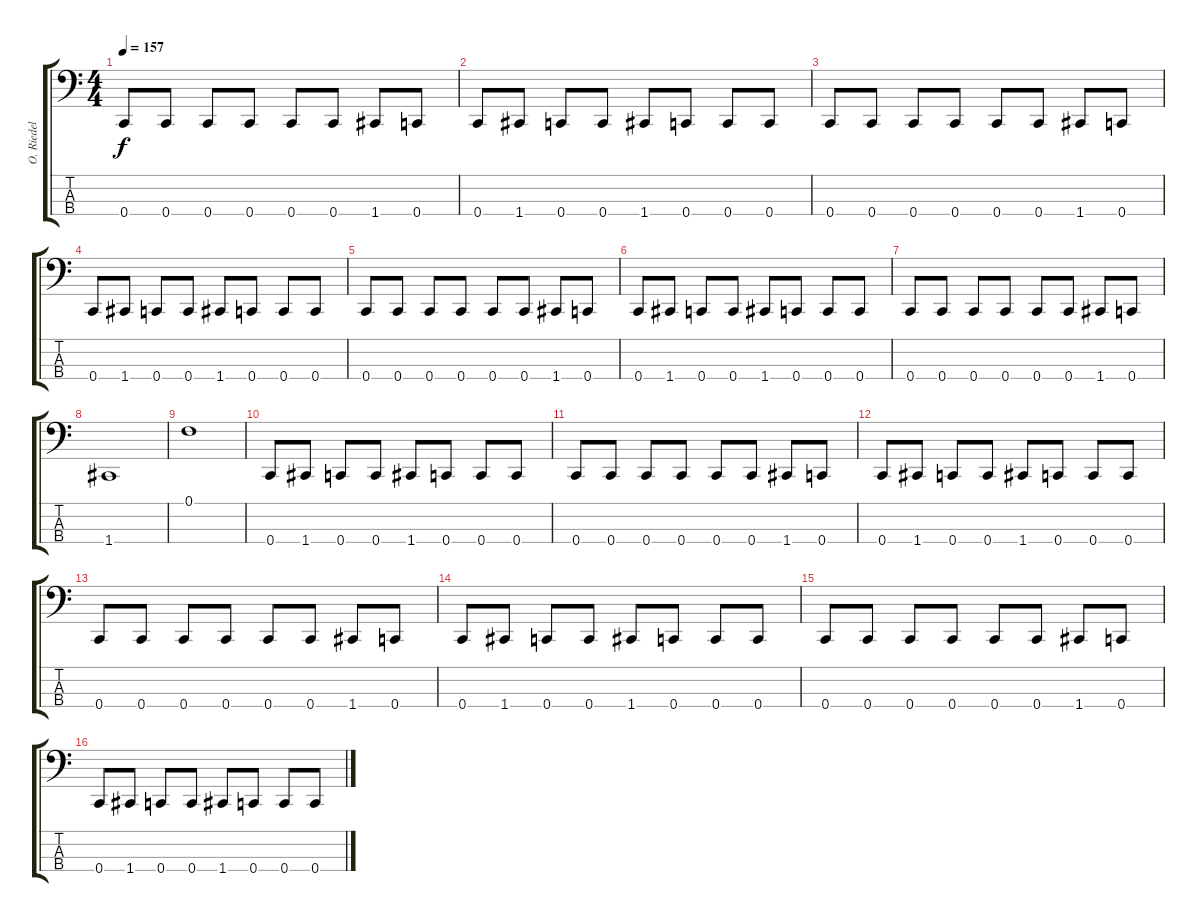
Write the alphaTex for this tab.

\track ("O. Riedel" "O. Riedel") {instrument electricbasspick}
\staff {score tabs}
\tuning (F2 C2 G1 C1) {hide}
\ts (4 4)
\tempo 157
\clef f4
\ks c
0.4.8{dy f} 0.4.8 0.4.8 0.4.8 0.4.8 0.4.8 1.4.8 0.4.8 |
0.4.8 1.4.8 0.4.8 0.4.8 1.4.8 0.4.8 0.4.8 0.4.8 |
0.4.8 0.4.8 0.4.8 0.4.8 0.4.8 0.4.8 1.4.8 0.4.8 |
0.4.8 1.4.8 0.4.8 0.4.8 1.4.8 0.4.8 0.4.8 0.4.8 |
0.4.8 0.4.8 0.4.8 0.4.8 0.4.8 0.4.8 1.4.8 0.4.8 |
0.4.8 1.4.8 0.4.8 0.4.8 1.4.8 0.4.8 0.4.8 0.4.8 |
0.4.8 0.4.8 0.4.8 0.4.8 0.4.8 0.4.8 1.4.8 0.4.8 |
1.4.1 |
0.1.1 |
0.4.8 1.4.8 0.4.8 0.4.8 1.4.8 0.4.8 0.4.8 0.4.8 |
0.4.8 0.4.8 0.4.8 0.4.8 0.4.8 0.4.8 1.4.8 0.4.8 |
0.4.8 1.4.8 0.4.8 0.4.8 1.4.8 0.4.8 0.4.8 0.4.8 |
0.4.8 0.4.8 0.4.8 0.4.8 0.4.8 0.4.8 1.4.8 0.4.8 |
0.4.8 1.4.8 0.4.8 0.4.8 1.4.8 0.4.8 0.4.8 0.4.8 |
0.4.8 0.4.8 0.4.8 0.4.8 0.4.8 0.4.8 1.4.8 0.4.8 |
0.4.8 1.4.8 0.4.8 0.4.8 1.4.8 0.4.8 0.4.8 0.4.8
